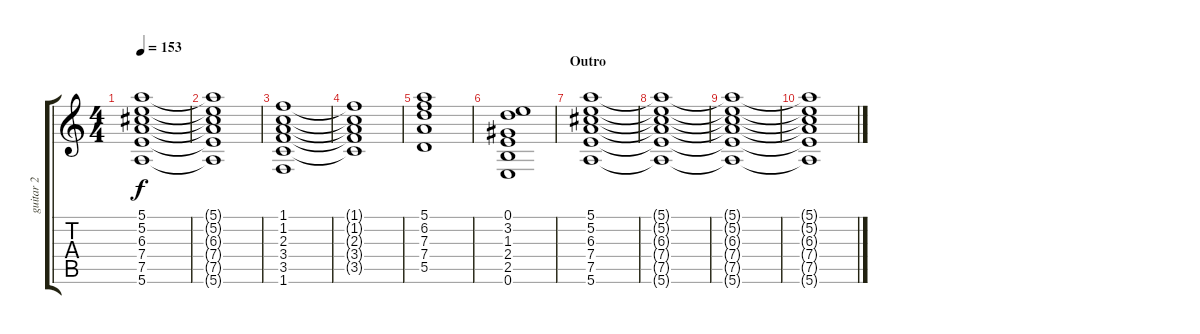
\track ("guitar 2" "guitar 2") {instrument overdrivenguitar}
\staff {score tabs}
\tuning (E4 B3 G3 D3 A2 E2) {hide}
\ts (4 4)
\tempo 153
\clef g2
\ks c
(5.1 5.2 6.3 7.4 7.5 5.6).1{dy f} |
(5.1{t} 5.2{t} 6.3{t} 7.4{t} 7.5{t} 5.6{t}).1 |
(1.1 1.2 2.3 3.4 3.5 1.6).1 |
(1.1{t} 1.2{t} 2.3{t} 3.4{t} 3.5{t}).1 |
(5.1 6.2 7.3 7.4 5.5).1 |
(0.1 3.2 1.3 2.4 2.5 0.6).1 |
\section ("" "Outro")
(5.1 5.2 6.3 7.4 7.5 5.6).1 |
(5.1{t} 5.2{t} 6.3{t} 7.4{t} 7.5{t} 5.6{t}).1{volume 5} |
(5.1{t} 5.2{t} 6.3{t} 7.4{t} 7.5{t} 5.6{t}).1 |
(5.1{t} 5.2{t} 6.3{t} 7.4{t} 7.5{t} 5.6{t}).1
